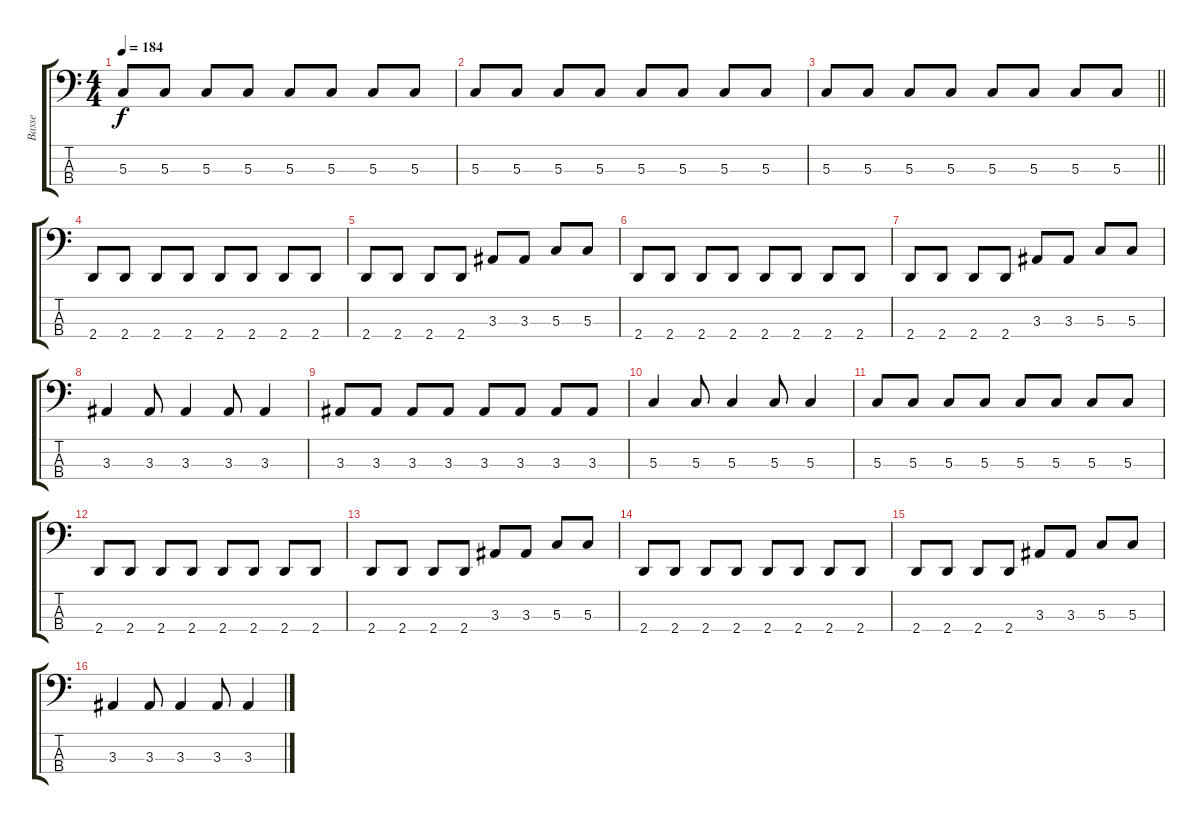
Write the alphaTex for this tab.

\track ("Basse" "Basse") {instrument electricbassfinger}
\staff {score tabs}
\tuning (F2 C2 G1 C1) {hide}
\ts (4 4)
\tempo 184
\clef f4
\ks c
5.3.8{dy f} 5.3.8 5.3.8 5.3.8 5.3.8 5.3.8 5.3.8 5.3.8 |
5.3.8 5.3.8 5.3.8 5.3.8 5.3.8 5.3.8 5.3.8 5.3.8 |
\barLineRight lightlight
5.3.8 5.3.8 5.3.8 5.3.8 5.3.8 5.3.8 5.3.8 5.3.8 |
2.4.8 2.4.8 2.4.8 2.4.8 2.4.8 2.4.8 2.4.8 2.4.8 |
2.4.8 2.4.8 2.4.8 2.4.8 3.3.8 3.3.8 5.3.8 5.3.8 |
2.4.8 2.4.8 2.4.8 2.4.8 2.4.8 2.4.8 2.4.8 2.4.8 |
2.4.8 2.4.8 2.4.8 2.4.8 3.3.8 3.3.8 5.3.8 5.3.8 |
3.3.4 3.3.8 3.3.4 3.3.8 3.3.4 |
3.3.8 3.3.8 3.3.8 3.3.8 3.3.8 3.3.8 3.3.8 3.3.8 |
5.3.4 5.3.8 5.3.4 5.3.8 5.3.4 |
5.3.8 5.3.8 5.3.8 5.3.8 5.3.8 5.3.8 5.3.8 5.3.8 |
2.4.8 2.4.8 2.4.8 2.4.8 2.4.8 2.4.8 2.4.8 2.4.8 |
2.4.8 2.4.8 2.4.8 2.4.8 3.3.8 3.3.8 5.3.8 5.3.8 |
2.4.8 2.4.8 2.4.8 2.4.8 2.4.8 2.4.8 2.4.8 2.4.8 |
2.4.8 2.4.8 2.4.8 2.4.8 3.3.8 3.3.8 5.3.8 5.3.8 |
3.3.4 3.3.8 3.3.4 3.3.8 3.3.4
